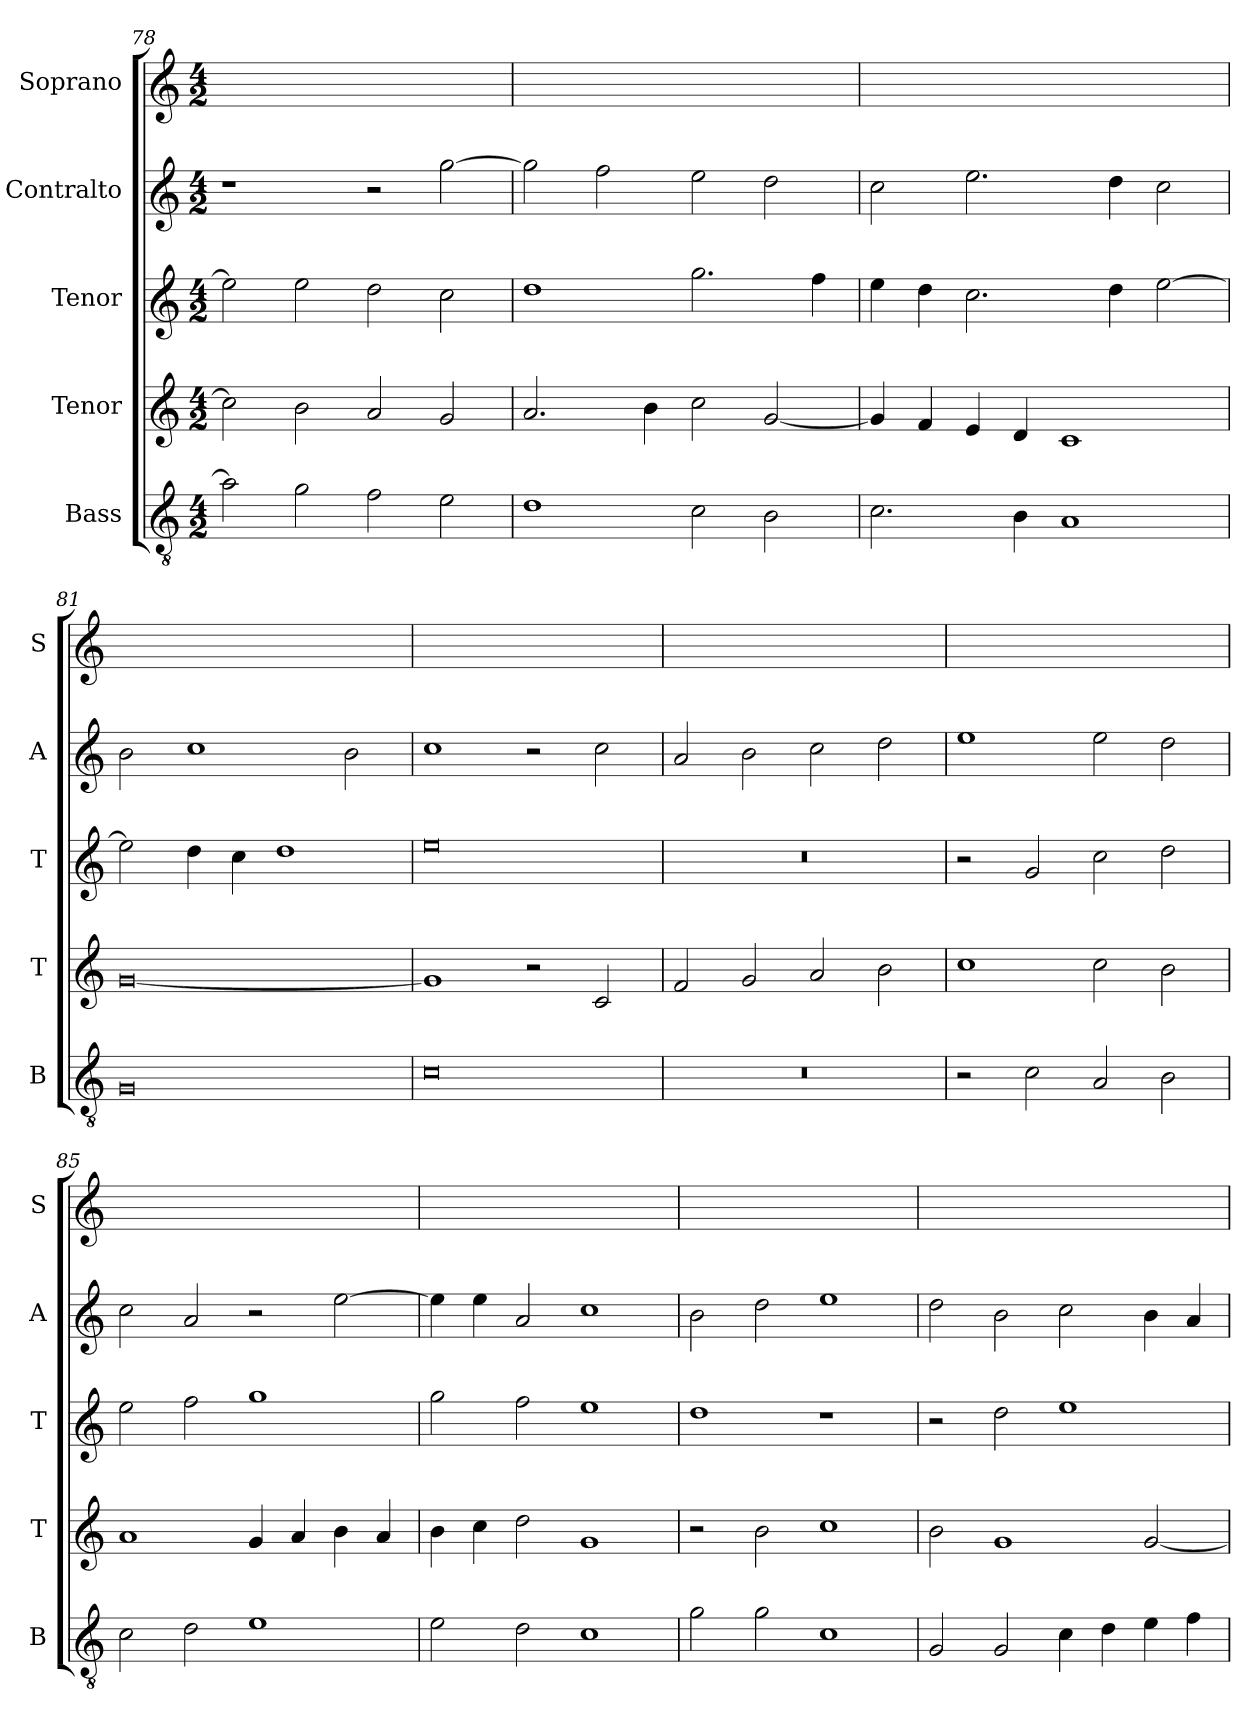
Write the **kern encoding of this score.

**kern	**kern	**kern	**kern	**kern
*part5	*part4	*part3	*part2	*part1
*staff5	*staff4	*staff3	*staff2	*staff1
*I"Bass	*I"Tenor	*I"Tenor	*I"Contralto	*I"Soprano
*I'B	*I'T	*I'T	*I'A	*I'S
*clefGv2	*clefG2	*clefG2	*clefG2	*clefG2
*k[]	*k[]	*k[]	*k[]	*k[]
*C:ion	*C:ion	*C:ion	*C:ion	*C:ion
*M4/2	*M4/2	*M4/2	*M4/2	*M4/2
=78	=78	=78	=78	=78
2a]	2cc]	2ee]	1r	0ryy
2g	2b	2ee	.	.
2f	2a	2dd	2r	.
2e	2g	2cc	[2gg	.
=79	=79	=79	=79	=79
1d	2.a	1dd	2gg]	0ryy
.	.	.	2ff	.
.	4b	.	.	.
2c	2cc	2.gg	2ee	.
2B	[2g	.	2dd	.
.	.	4ff	.	.
=80	=80	=80	=80	=80
2.c	4g]	4ee	2cc	0ryy
.	4f	4dd	.	.
.	4e	2.cc	2.ee	.
4B	4d	.	.	.
1A	1c	.	.	.
.	.	4dd	4dd	.
.	.	[2ee	2cc	.
=81	=81	=81	=81	=81
0G	[0g	2ee]	2b	0ryy
.	.	4dd	1cc	.
.	.	4cc	.	.
.	.	1dd	.	.
.	.	.	2b	.
=82	=82	=82	=82	=82
0c	1g]	0ee	1cc	0ryy
.	2r	.	2r	.
.	2c	.	2cc	.
=83	=83	=83	=83	=83
0r	2f	0r	2a	0ryy
.	2g	.	2b	.
.	2a	.	2cc	.
.	2b	.	2dd	.
=84	=84	=84	=84	=84
2r	1cc	2r	1ee	0ryy
2c	.	2g	.	.
2A	2cc	2cc	2ee	.
2B	2b	2dd	2dd	.
=85	=85	=85	=85	=85
2c	1a	2ee	2cc	0ryy
2d	.	2ff	2a	.
1e	4g	1gg	2r	.
.	4a	.	.	.
.	4b	.	[2ee	.
.	4a	.	.	.
=86	=86	=86	=86	=86
2e	4b	2gg	4ee]	0ryy
.	4cc	.	4ee	.
2d	2dd	2ff	2a	.
1c	1g	1ee	1cc	.
=87	=87	=87	=87	=87
2g	2r	1dd	2b	0ryy
2g	2b	.	2dd	.
1c	1cc	1r	1ee	.
=88	=88	=88	=88	=88
2G	2b	2r	2dd	0ryy
2G	1g	2dd	2b	.
4c	.	1ee	2cc	.
4d	.	.	.	.
4e	[2g	.	4b	.
4f	.	.	4a	.
=	=	=	=	=
*-	*-	*-	*-	*-
